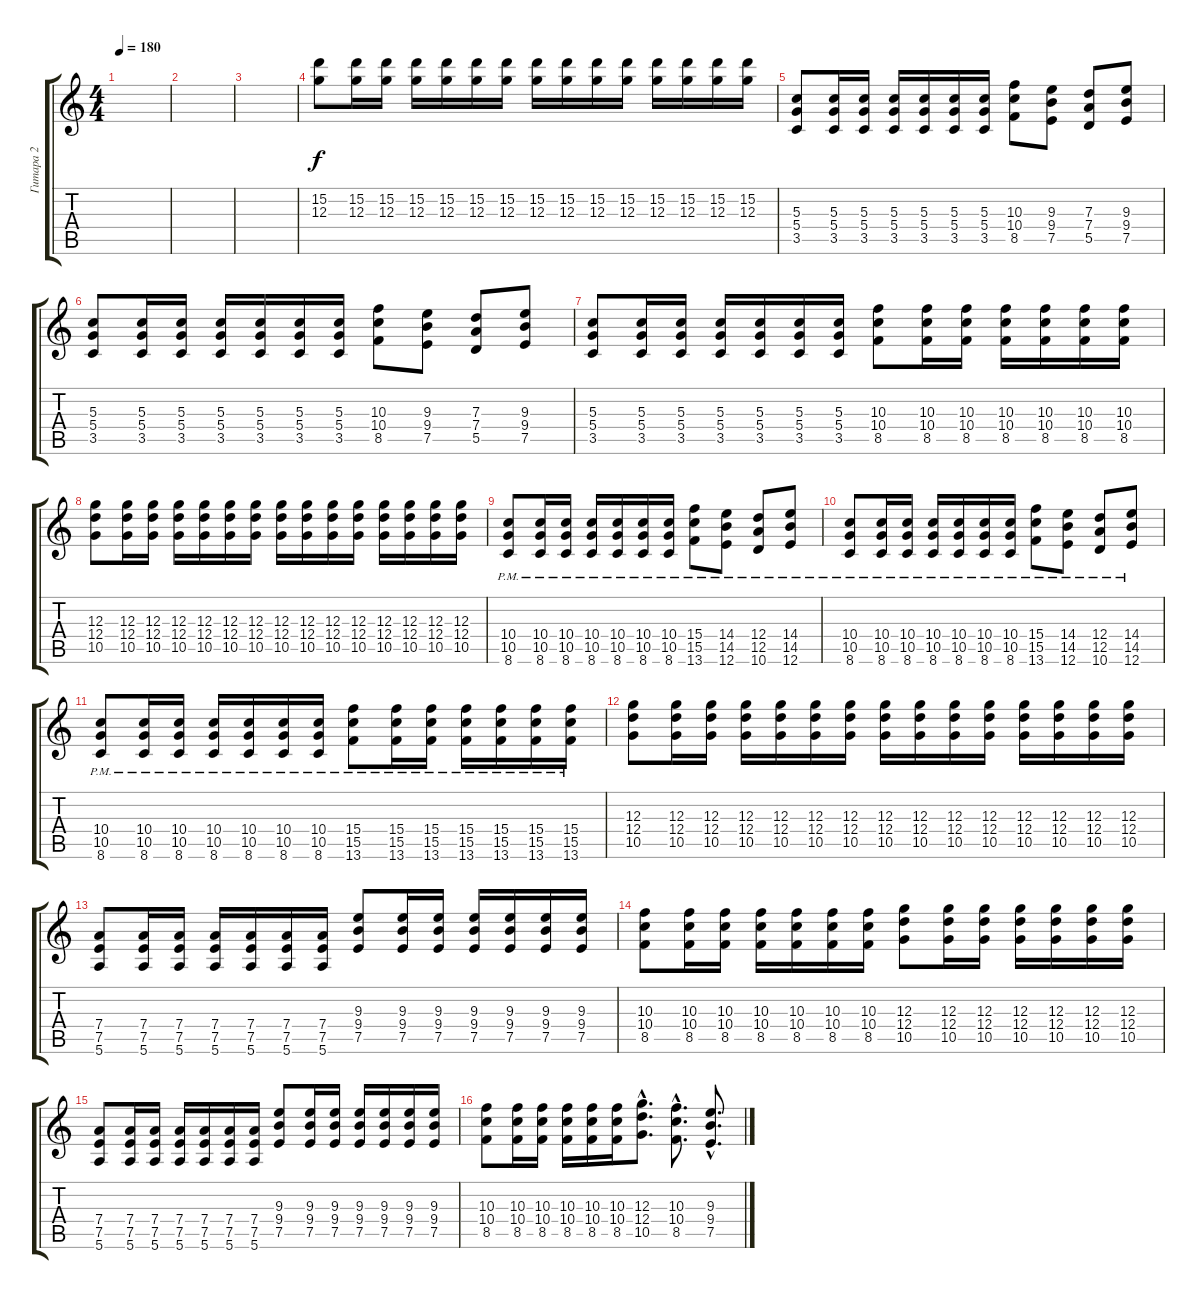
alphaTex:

\track ("Гитара 2" "Гитара 2") {instrument distortionguitar}
\staff {score tabs}
\tuning (E4 B3 G3 D3 A2 E2) {hide}
\ts (4 4)
\tempo 180
\clef g2
\ks c
|
|
|
(15.2 12.3).8 (15.2 12.3).16 (15.2 12.3).16 (15.2 12.3).16 (15.2 12.3).16 (15.2 12.3).16 (15.2 12.3).16 (15.2 12.3).16 (15.2 12.3).16 (15.2 12.3).16 (15.2 12.3).16 (15.2 12.3).16 (15.2 12.3).16 (15.2 12.3).16 (15.2 12.3).16 |
(5.3 5.4 3.5).8 (5.3 5.4 3.5).16 (5.3 5.4 3.5).16 (5.3 5.4 3.5).16 (5.3 5.4 3.5).16 (5.3 5.4 3.5).16 (5.3 5.4 3.5).16 (10.3 10.4 8.5).8 (9.3 9.4 7.5).8 (7.3 7.4 5.5).8 (9.3 9.4 7.5).8 |
(5.3 5.4 3.5).8 (5.3 5.4 3.5).16 (5.3 5.4 3.5).16 (5.3 5.4 3.5).16 (5.3 5.4 3.5).16 (5.3 5.4 3.5).16 (5.3 5.4 3.5).16 (10.3 10.4 8.5).8 (9.3 9.4 7.5).8 (7.3 7.4 5.5).8 (9.3 9.4 7.5).8 |
(5.3 5.4 3.5).8 (5.3 5.4 3.5).16 (5.3 5.4 3.5).16 (5.3 5.4 3.5).16 (5.3 5.4 3.5).16 (5.3 5.4 3.5).16 (5.3 5.4 3.5).16 (10.3 10.4 8.5).8 (10.3 10.4 8.5).16 (10.3 10.4 8.5).16 (10.3 10.4 8.5).16 (10.3 10.4 8.5).16 (10.3 10.4 8.5).16 (10.3 10.4 8.5).16 |
(12.3 12.4 10.5).8 (12.3 12.4 10.5).16 (12.3 12.4 10.5).16 (12.3 12.4 10.5).16 (12.3 12.4 10.5).16 (12.3 12.4 10.5).16 (12.3 12.4 10.5).16 (12.3 12.4 10.5).16 (12.3 12.4 10.5).16 (12.3 12.4 10.5).16 (12.3 12.4 10.5).16 (12.3 12.4 10.5).16 (12.3 12.4 10.5).16 (12.3 12.4 10.5).16 (12.3 12.4 10.5).16 |
(10.4{pm} 10.5{pm} 8.6{pm}).8 (10.4{pm} 10.5{pm} 8.6{pm}).16 (10.4{pm} 10.5{pm} 8.6{pm}).16 (10.4{pm} 10.5{pm} 8.6{pm}).16 (10.4{pm} 10.5{pm} 8.6{pm}).16 (10.4{pm} 10.5{pm} 8.6{pm}).16 (10.4{pm} 10.5{pm} 8.6{pm}).16 (15.4{pm} 15.5{pm} 13.6{pm}).8 (14.4{pm} 14.5{pm} 12.6{pm}).8 (12.4{pm} 12.5{pm} 10.6{pm}).8 (14.4{pm} 14.5{pm} 12.6{pm}).8 |
(10.4{pm} 10.5{pm} 8.6{pm}).8 (10.4{pm} 10.5{pm} 8.6{pm}).16 (10.4{pm} 10.5{pm} 8.6{pm}).16 (10.4{pm} 10.5{pm} 8.6{pm}).16 (10.4{pm} 10.5{pm} 8.6{pm}).16 (10.4{pm} 10.5{pm} 8.6{pm}).16 (10.4{pm} 10.5{pm} 8.6{pm}).16 (15.4{pm} 15.5{pm} 13.6{pm}).8 (14.4{pm} 14.5{pm} 12.6{pm}).8 (12.4{pm} 12.5{pm} 10.6{pm}).8 (14.4{pm} 14.5{pm} 12.6{pm}).8 |
(10.4{pm} 10.5{pm} 8.6{pm}).8 (10.4{pm} 10.5{pm} 8.6{pm}).16 (10.4{pm} 10.5{pm} 8.6{pm}).16 (10.4{pm} 10.5{pm} 8.6{pm}).16 (10.4{pm} 10.5{pm} 8.6{pm}).16 (10.4{pm} 10.5{pm} 8.6{pm}).16 (10.4{pm} 10.5{pm} 8.6{pm}).16 (15.4{pm} 15.5{pm} 13.6{pm}).8 (15.4{pm} 15.5{pm} 13.6{pm}).16 (15.4{pm} 15.5{pm} 13.6{pm}).16 (15.4{pm} 15.5{pm} 13.6{pm}).16 (15.4{pm} 15.5{pm} 13.6{pm}).16 (15.4{pm} 15.5{pm} 13.6{pm}).16 (15.4{pm} 15.5{pm} 13.6{pm}).16 |
(12.3 12.4 10.5).8 (12.3 12.4 10.5).16 (12.3 12.4 10.5).16 (12.3 12.4 10.5).16 (12.3 12.4 10.5).16 (12.3 12.4 10.5).16 (12.3 12.4 10.5).16 (12.3 12.4 10.5).16 (12.3 12.4 10.5).16 (12.3 12.4 10.5).16 (12.3 12.4 10.5).16 (12.3 12.4 10.5).16 (12.3 12.4 10.5).16 (12.3 12.4 10.5).16 (12.3 12.4 10.5).16 |
(7.4 7.5 5.6).8 (7.4 7.5 5.6).16 (7.4 7.5 5.6).16 (7.4 7.5 5.6).16 (7.4 7.5 5.6).16 (7.4 7.5 5.6).16 (7.4 7.5 5.6).16 (9.3 9.4 7.5).8 (9.3 9.4 7.5).16 (9.3 9.4 7.5).16 (9.3 9.4 7.5).16 (9.3 9.4 7.5).16 (9.3 9.4 7.5).16 (9.3 9.4 7.5).16 |
(10.3 10.4 8.5).8 (10.3 10.4 8.5).16 (10.3 10.4 8.5).16 (10.3 10.4 8.5).16 (10.3 10.4 8.5).16 (10.3 10.4 8.5).16 (10.3 10.4 8.5).16 (12.3 12.4 10.5).8 (12.3 12.4 10.5).16 (12.3 12.4 10.5).16 (12.3 12.4 10.5).16 (12.3 12.4 10.5).16 (12.3 12.4 10.5).16 (12.3 12.4 10.5).16 |
(7.4 7.5 5.6).8 (7.4 7.5 5.6).16 (7.4 7.5 5.6).16 (7.4 7.5 5.6).16 (7.4 7.5 5.6).16 (7.4 7.5 5.6).16 (7.4 7.5 5.6).16 (9.3 9.4 7.5).8 (9.3 9.4 7.5).16 (9.3 9.4 7.5).16 (9.3 9.4 7.5).16 (9.3 9.4 7.5).16 (9.3 9.4 7.5).16 (9.3 9.4 7.5).16 |
(10.3 10.4 8.5).8 (10.3 10.4 8.5).16 (10.3 10.4 8.5).16 (10.3 10.4 8.5).16 (10.3 10.4 8.5).16 (10.3 10.4 8.5).16 (12.3{hac} 12.4{hac} 10.5{hac}).8{d} (10.3{hac} 10.4{hac} 8.5{hac}).8{d} (9.3{hac} 9.4{hac} 7.5{hac}).8{d}
